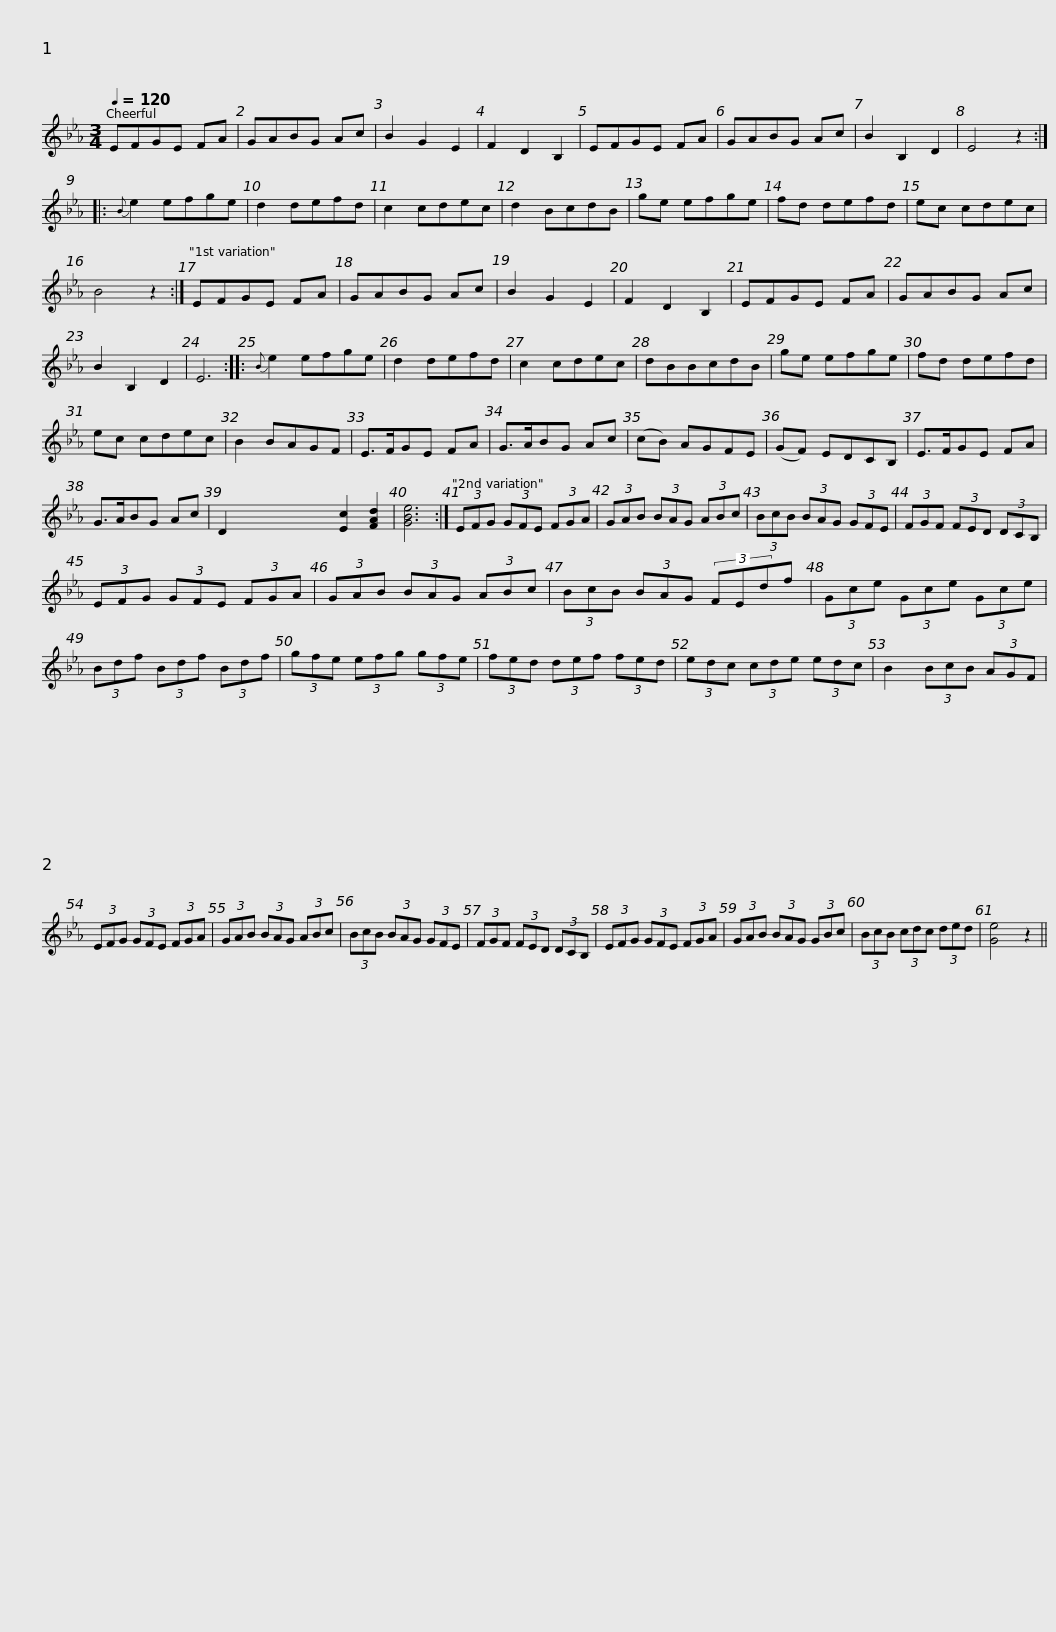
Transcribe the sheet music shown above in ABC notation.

X:1
L:1/8
Q:1/4=120
M:3/4
I:linebreak $
K:Eb
V:1 treble
V:1
 EFGE FA | GABG Ac | B2 G2 E2 | F2 D2 B,2 | EFGE FA | %5
 GABG Ac | B2 B,2 D2 | E4 z2 ::{B} e2 efge |$ d2 defd | %10
 c2 cdec | d2 BcdB | ge efge | fd defd | ec cdec | %15
 B4 z2 :| EFGE FA |$ GABG Ac | B2 G2 E2 | F2 D2 B,2 | %20
 EFGE FA | GABG Ac | B2 B,2 D2 | E6 ::{B} e2 efge | %25
 d2 defd |$ c2 cdec | dBBcdB | ge efge | fd defd | %30
 ec cdec | B2 BAGF | E>FGE FA |$ G>ABG Ac | (cB) AGFE | %35
 (GF) EDCB, | E>FGE FA | G>ABG Ac | D2 x20 [Ec]2 [FAd]2 | [GBe]6 :|$ %40
 (3EFG (3GFE (3FGA | (3GAB (3BAG (3ABc | (3BcB (3BAG (3GFE | (3FGF (3FED (3DCB, | (3EFG (3GFE (3FGA |$ %45
 (3GAB (3BAG (3ABc | (3BcB (3BAG (3FEdf | (3Gce (3Gce (3Gce | (3Bdf (3Bdf (3Bdf | (3gfe (3efg (3gfe |$ %50
 (3fed (3def (3fed | (3edc (3cde (3edc | B2 (3BcB (3AGF | (3EFG (3GFE (3FGA | (3GAB (3BAG (3ABc |$ %55
 (3BcB (3BAG (3GFE | (3FGF (3FED (3DCB, | (3EFG (3GFE (3FGA | (3GAB (3BAG (3GBc | (3BcB (3cdc (3ded | %60
 [Ge]4 z2 || %61
